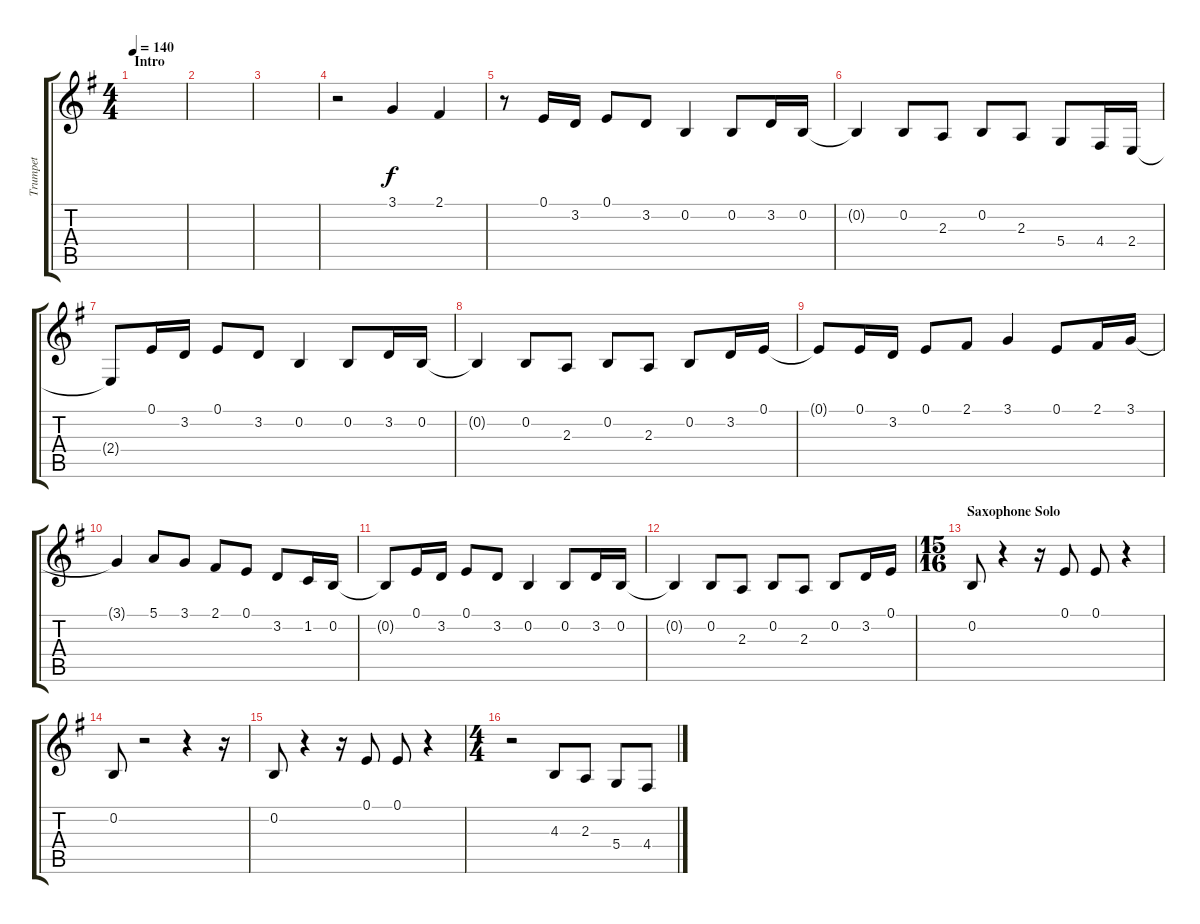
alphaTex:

\track ("Trumpet" "Trumpet") {instrument trumpet}
\staff {score tabs}
\tuning (E4 B3 G3 D3 A2 E2) {hide}
\ts (4 4)
\section ("" "Intro")
\tempo 140
\clef g2
\ks g
|
|
|
r.2 3.1.4 2.1.4 |
r.8 0.1.16 3.2.16 0.1.8 3.2.8 0.2.4 0.2.8 3.2.16 0.2.16 |
0.2{t}.4 0.2.8 2.3.8 0.2.8 2.3.8 5.4.8 4.4.16 2.4.16 |
2.4{t}.8 0.1.16 3.2.16 0.1.8 3.2.8 0.2.4 0.2.8 3.2.16 0.2.16 |
0.2{t}.4 0.2.8 2.3.8 0.2.8 2.3.8 0.2.8 3.2.16 0.1.16 |
0.1{t}.8 0.1.16 3.2.16 0.1.8 2.1.8 3.1.4 0.1.8 2.1.16 3.1.16 |
3.1{t}.4 5.1.8 3.1.8 2.1.8 0.1.8 3.2.8 1.2.16 0.2.16 |
0.2{t}.8 0.1.16 3.2.16 0.1.8 3.2.8 0.2.4 0.2.8 3.2.16 0.2.16 |
0.2{t}.4 0.2.8 2.3.8 0.2.8 2.3.8 0.2.8 3.2.16 0.1.16 |
\ts (15 16)
\section ("" "Saxophone Solo")
0.2.8 r.4 r.16 0.1.8 0.1.8 r.4 |
0.2.8 r.2 r.4 r.16 |
0.2.8 r.4 r.16 0.1.8 0.1.8 r.4 |
\ts (4 4)
r.2 4.3.8 2.3.8 5.4.8 4.4.8
